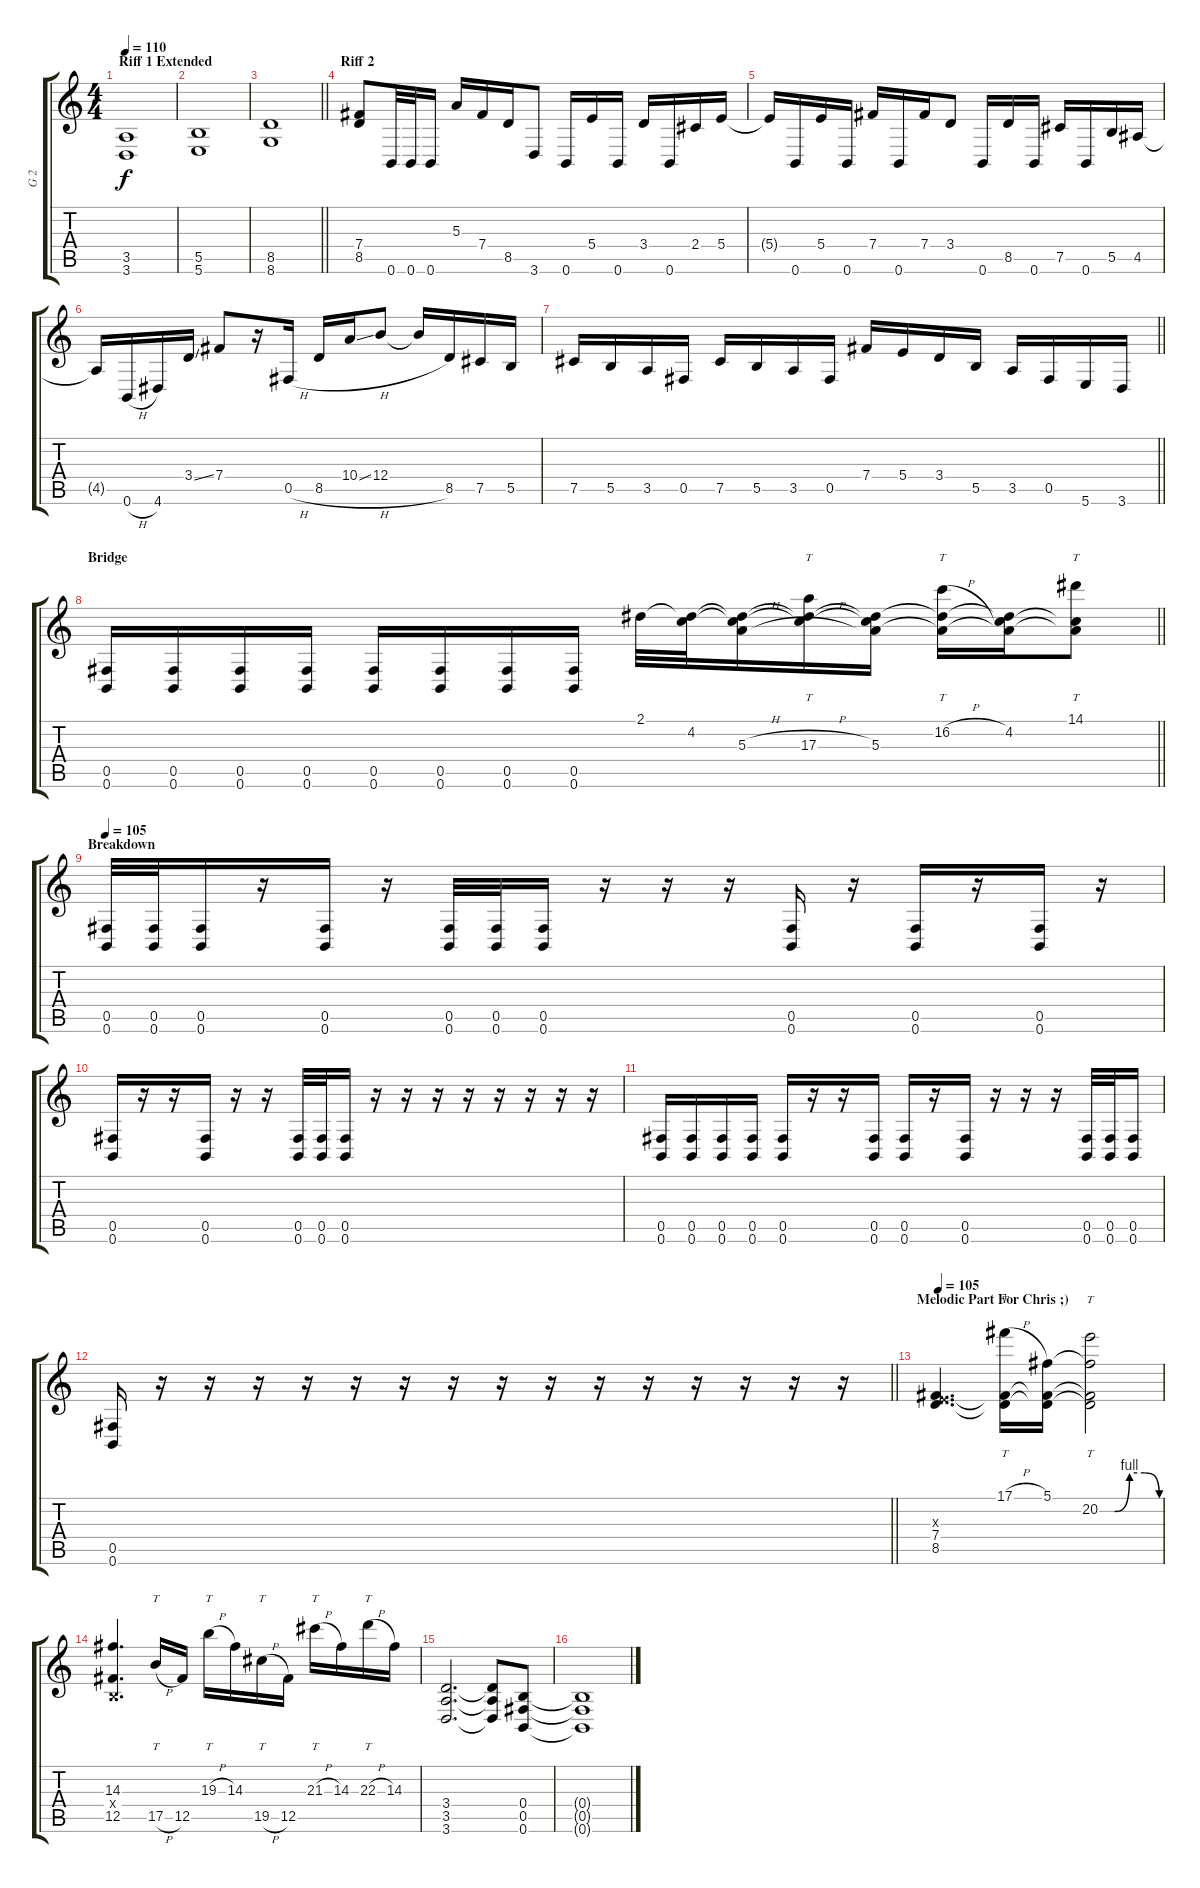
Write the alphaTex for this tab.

\track ("G 2" "G 2") {instrument distortionguitar}
\staff {score tabs}
\tuning (Db4 Ab3 E3 B2 Gb2 B1) {hide}
\ts (4 4)
\section ("" "Riff 1 Extended")
\tempo 110
\clef g2
\ks c
(3.5 3.6).1{dy f} |
(5.5 5.6).1 |
\barLineRight lightlight
(8.5 8.6).1 |
\section ("" "Riff 2")
(7.4 8.5).8 0.6.32 0.6.32 0.6.16 5.3.16 7.4.16 8.5.16 3.6.8 0.6.16 5.4.16 0.6.16 3.4.16 0.6.16 2.4.16 5.4.16 |
5.4{t}.16 0.6.16 5.4.16 0.6.16 7.4.16 0.6.16 7.4.16 3.4.8 0.6.16 8.5.16 0.6.16 7.5.16 0.6.16 5.5.16 4.5.16 |
4.5{t}.16 0.6{h}.16 4.6.16 3.4{ss}.16 7.4.8 r.16 0.5{h}.16 8.5{h}.16 10.4{ss}.16 12.4.8 12.4{t}.16 8.5.16 7.5.16 5.5.16 |
\barLineRight lightlight
7.5.16 5.5.16 3.5.16 0.5.16 7.5.16 5.5.16 3.5.16 0.5.16 7.4.16 5.4.16 3.4.16 5.5.16 3.5.16 0.5.16 5.6.16 3.6.16 |
\section ("" "Bridge")
\barLineRight lightlight
(0.5 0.6).16 (0.5 0.6).16 (0.5 0.6).16 (0.5 0.6).16 (0.5 0.6).16 (0.5 0.6).16 (0.5 0.6).16 (0.5 0.6).16 2.1.32 (2.1{t} 4.2).32 (2.1{t} 4.2{t} 5.3{h}).16 (2.1{t} 4.2{t} 17.3{h}).16{tt} (2.1{t} 4.2{t} 5.3).16 (2.1{t} 16.2{h} 5.3{t}).16{tt} (2.1{t} 4.2 5.3{t}).16 (14.1 4.2{t} 5.3{t}).8{tt} |
\section ("" "Breakdown")
\tempo 95
\tempo 105
(0.5 0.6).32 (0.5 0.6).32 (0.5 0.6).16 r.16 (0.5 0.6).16 r.16 (0.5 0.6).32 (0.5 0.6).32 (0.5 0.6).16 r.16 r.16 r.16 (0.5 0.6).16 r.16 (0.5 0.6).16 r.16 (0.5 0.6).16 r.16 |
(0.5 0.6).16 r.16 r.16 (0.5 0.6).16 r.16 r.16 (0.5 0.6).32 (0.5 0.6).32 (0.5 0.6).16 r.16 r.16 r.16 r.16 r.16 r.16 r.16 r.16 |
(0.5 0.6).16 (0.5 0.6).16 (0.5 0.6).16 (0.5 0.6).16 (0.5 0.6).16 r.16 r.16 (0.5 0.6).16 (0.5 0.6).16 r.16 (0.5 0.6).16 r.16 r.16 r.16 (0.5 0.6).32 (0.5 0.6).32 (0.5 0.6).16 |
\barLineRight lightlight
(0.5 0.6).16 r.16 r.16 r.16 r.16 r.16 r.16 r.16 r.16 r.16 r.16 r.16 r.16 r.16 r.16 r.16 |
\section ("" "Melodic Part For Chris ;)")
\tempo 105
(0.3{x} 7.4 8.5).4{d} (17.1{h} 7.4{t} 8.5{t}).16{tt} (5.1 7.4{t} 8.5{t}).16 (5.1{t} 20.2{be (custom 0 0 15 0 30 4 45 4 60 0)} 7.4{t} 8.5{t}).2{tt} |
(14.3 0.4{x} 12.5).4{d} 17.5{h}.16{tt} 12.5.16 19.3{h}.16{tt} 14.3.16 19.5{h}.16{tt} 12.5.16 21.3{h}.16{tt} 14.3.16 22.3{h}.16{tt} 14.3.16 |
(3.4 3.5 3.6).2{d} (3.4{t} 3.5{t} 3.6{t}).8 (0.4 0.5 0.6).8 |
(0.4{t} 0.5{t} 0.6{t}).1
